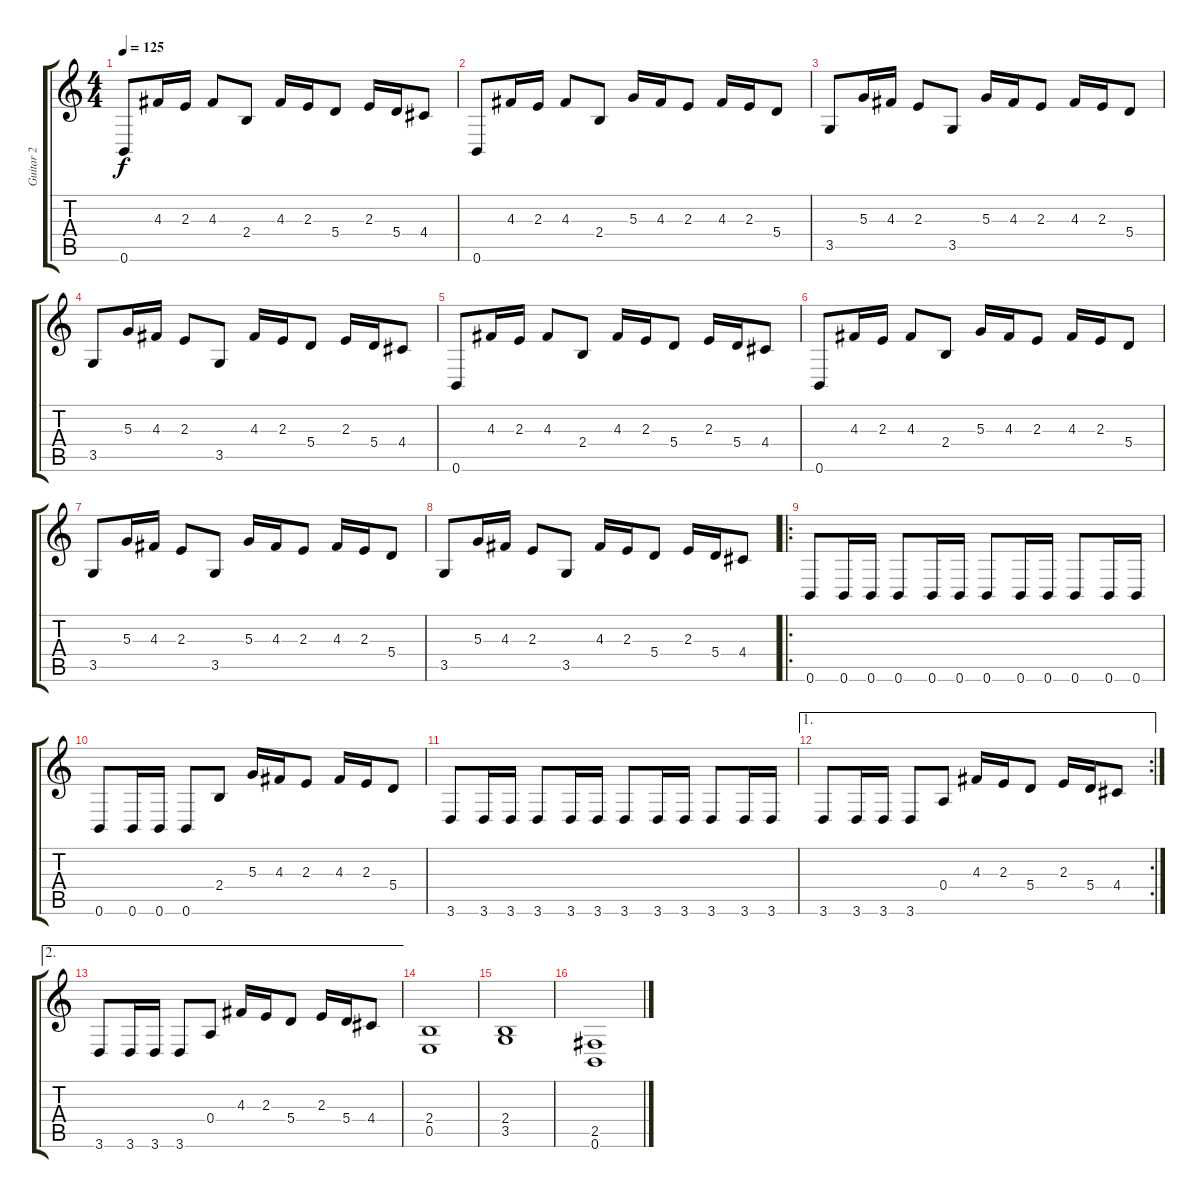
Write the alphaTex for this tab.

\track ("Guitar 2" "Guitar 2") {instrument distortionguitar}
\staff {score tabs}
\tuning (B3 Gb3 D3 A2 E2 B1) {hide}
\ts (4 4)
\tempo 125
\clef g2
\ks c
0.6.8{dy f} 4.3.16 2.3.16 4.3.8 2.4.8 4.3.16 2.3.16 5.4.8 2.3.16 5.4.16 4.4.8 |
0.6.8 4.3.16 2.3.16 4.3.8 2.4.8 5.3.16 4.3.16 2.3.8 4.3.16 2.3.16 5.4.8 |
3.5.8 5.3.16 4.3.16 2.3.8 3.5.8 5.3.16 4.3.16 2.3.8 4.3.16 2.3.16 5.4.8 |
3.5.8 5.3.16 4.3.16 2.3.8 3.5.8 4.3.16 2.3.16 5.4.8 2.3.16 5.4.16 4.4.8 |
0.6.8 4.3.16 2.3.16 4.3.8 2.4.8 4.3.16 2.3.16 5.4.8 2.3.16 5.4.16 4.4.8 |
0.6.8 4.3.16 2.3.16 4.3.8 2.4.8 5.3.16 4.3.16 2.3.8 4.3.16 2.3.16 5.4.8 |
3.5.8 5.3.16 4.3.16 2.3.8 3.5.8 5.3.16 4.3.16 2.3.8 4.3.16 2.3.16 5.4.8 |
3.5.8 5.3.16 4.3.16 2.3.8 3.5.8 4.3.16 2.3.16 5.4.8 2.3.16 5.4.16 4.4.8 |
\ro
0.6.8 0.6.16 0.6.16 0.6.8 0.6.16 0.6.16 0.6.8 0.6.16 0.6.16 0.6.8 0.6.16 0.6.16 |
0.6.8 0.6.16 0.6.16 0.6.8 2.4.8 5.3.16 4.3.16 2.3.8 4.3.16 2.3.16 5.4.8 |
3.6.8 3.6.16 3.6.16 3.6.8 3.6.16 3.6.16 3.6.8 3.6.16 3.6.16 3.6.8 3.6.16 3.6.16 |
\ae 1
\rc 2
3.6.8 3.6.16 3.6.16 3.6.8 0.4.8 4.3.16 2.3.16 5.4.8 2.3.16 5.4.16 4.4.8 |
\ae 2
3.6.8 3.6.16 3.6.16 3.6.8 0.4.8 4.3.16 2.3.16 5.4.8 2.3.16 5.4.16 4.4.8 |
(2.4 0.5).1 |
(2.4 3.5).1 |
(2.5 0.6).1
